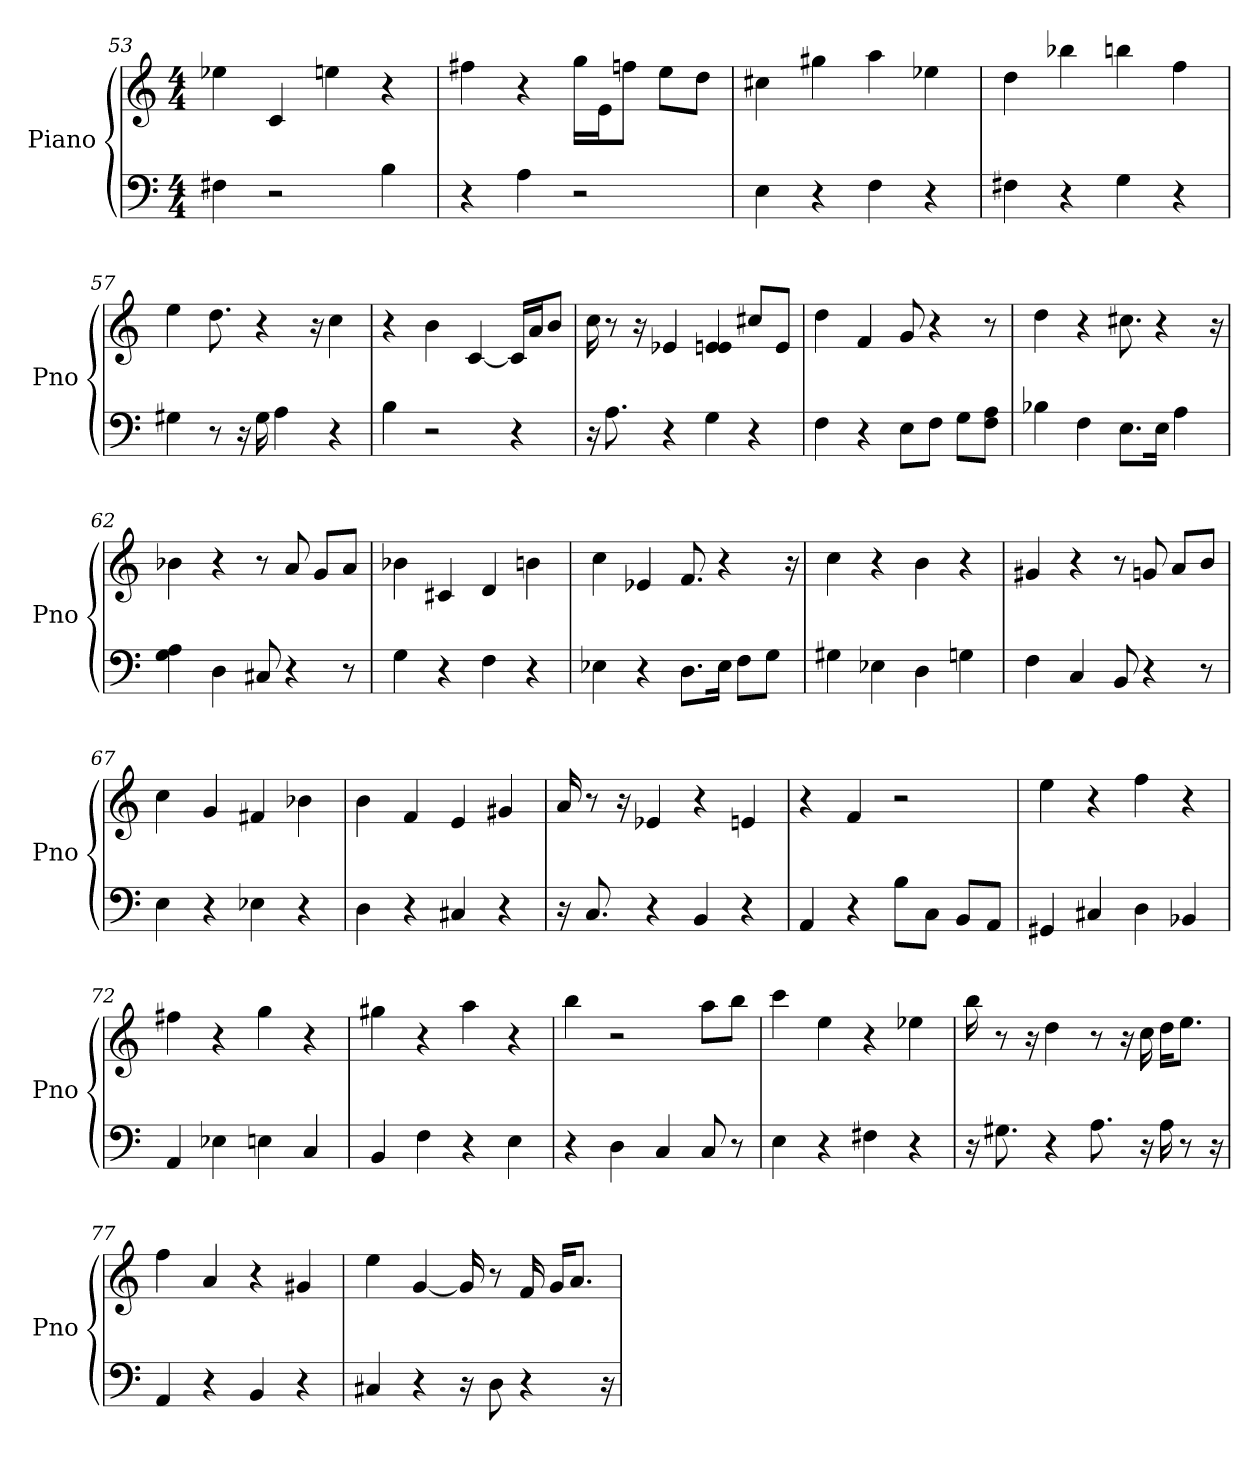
**kern	**kern
*part1	*part1
*staff2	*staff1
*I"Piano	*
*I'Pno	*
*clefF4	*clefG2
*k[]	*k[]
*C:	*C:
*M4/4	*M4/4
=53	=53
4F#	4ee-
2r	4c
.	4ee
4B	4r
=54	=54
4r	4ff#
4A	4r
2r	16gg\LL
.	16e\J
.	8ff\J
.	8ee\L
.	8dd\J
=55	=55
4E	4cc#
4r	4gg#
4F	4aa
4r	4ee-
=56	=56
4F#	4dd
4r	4bb-
4G	4bb
4r	4ff
=57	=57
4G#	4ee
8r	8.dd
16r	.
16G#	4r
4A	.
.	16r
4r	4cc
=58	=58
4B	4r
2r	4b
.	[4c
4r	16c/LL]
.	16a/J
.	8b/J
=59	=59
16r	16cc
8.A	8r
.	16r
4r	4e-
4G	4e- 4e
4r	8cc#/L
.	8e/J
=60	=60
4F	4dd
4r	4f
8E\L	8g
8F\J	4r
8G\L	.
8A\ 8F\J	8r
=61	=61
4B-	4dd
4F	4r
8.E\L	8.cc#
16E\Jk	4r
4A	.
.	16r
=62	=62
4A 4G	4b-
4D	4r
8C#	8r
4r	8a
.	8g/L
8r	8a/J
=63	=63
4G	4b-
4r	4c#
4F	4d
4r	4b
=64	=64
4E-	4cc
4r	4e-
8.D\L	8.f
16E-\Jk	4r
8F\L	.
8G\J	.
.	16r
=65	=65
4G#	4cc
4E-	4r
4D	4b
4G	4r
=66	=66
4F	4g#
4C	4r
8BB	8r
4r	8g
.	8a/L
8r	8b/J
=67	=67
4E	4cc
4r	4g
4E-	4f#
4r	4b-
=68	=68
4D	4b
4r	4f
4C#	4e
4r	4g#
=69	=69
16r	16a
8.C	8r
.	16r
4r	4e-
4BB	4r
4r	4e
=70	=70
4AA	4r
4r	4f
8B\L	2r
8C\J	.
8BB/L	.
8AA/J	.
=71	=71
4GG#	4ee
4C#	4r
4D	4ff
4BB-	4r
=72	=72
4AA	4ff#
4E-	4r
4E	4gg
4C	4r
=73	=73
4BB	4gg#
4F	4r
4r	4aa
4E	4r
=74	=74
4r	4bb
4D	2r
4C	.
8C	8aa\L
8r	8bb\J
=75	=75
4E	4ccc
4r	4ee
4F#	4r
4r	4ee-
=76	=76
16r	16bb
8.G#	8r
.	16r
4r	4dd
8.A	8r
.	16r
16r	16cc
16A	16dd\KL
8r	8.ee\J
16r	.
=77	=77
4AA	4ff
4r	4a
4BB	4r
4r	4g#
=78	=78
4C#	4ee
4r	[4g
16r	16g]
8D	8r
4r	16f
.	16g/KL
.	8.a/J
16r	.
=	=
*-	*-
